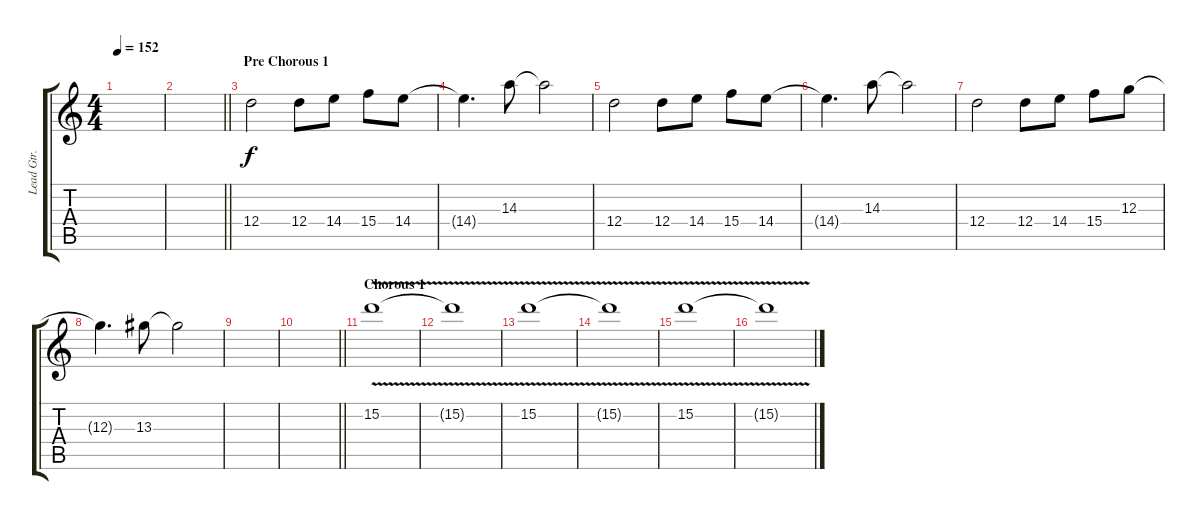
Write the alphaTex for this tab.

\track ("Lead Gtr." "Lead Gtr.") {instrument distortionguitar}
\staff {score tabs}
\tuning (E4 B3 G3 D3 A2 D2) {hide}
\ts (4 4)
\tempo 152
\clef g2
\ks c
|
\barLineRight lightlight
|
\section ("" "Pre Chorous 1")
12.4.2{volume 10} 12.4.8 14.4.8 15.4.8 14.4.8 |
14.4{t}.4{d} 14.3.8 14.3{t}.2 |
12.4.2 12.4.8 14.4.8 15.4.8 14.4.8 |
14.4{t}.4{d} 14.3.8 14.3{t}.2 |
12.4.2 12.4.8 14.4.8 15.4.8 12.3.8 |
12.3{t}.4{d} 13.3.8 13.3{t}.2 |
|
\barLineRight lightlight
|
\section ("" "Chorous 1")
15.2{v}.1{volume 7} |
15.2{t}.1 |
15.2{v}.1 |
15.2{t}.1 |
15.2{v}.1 |
15.2{t}.1
